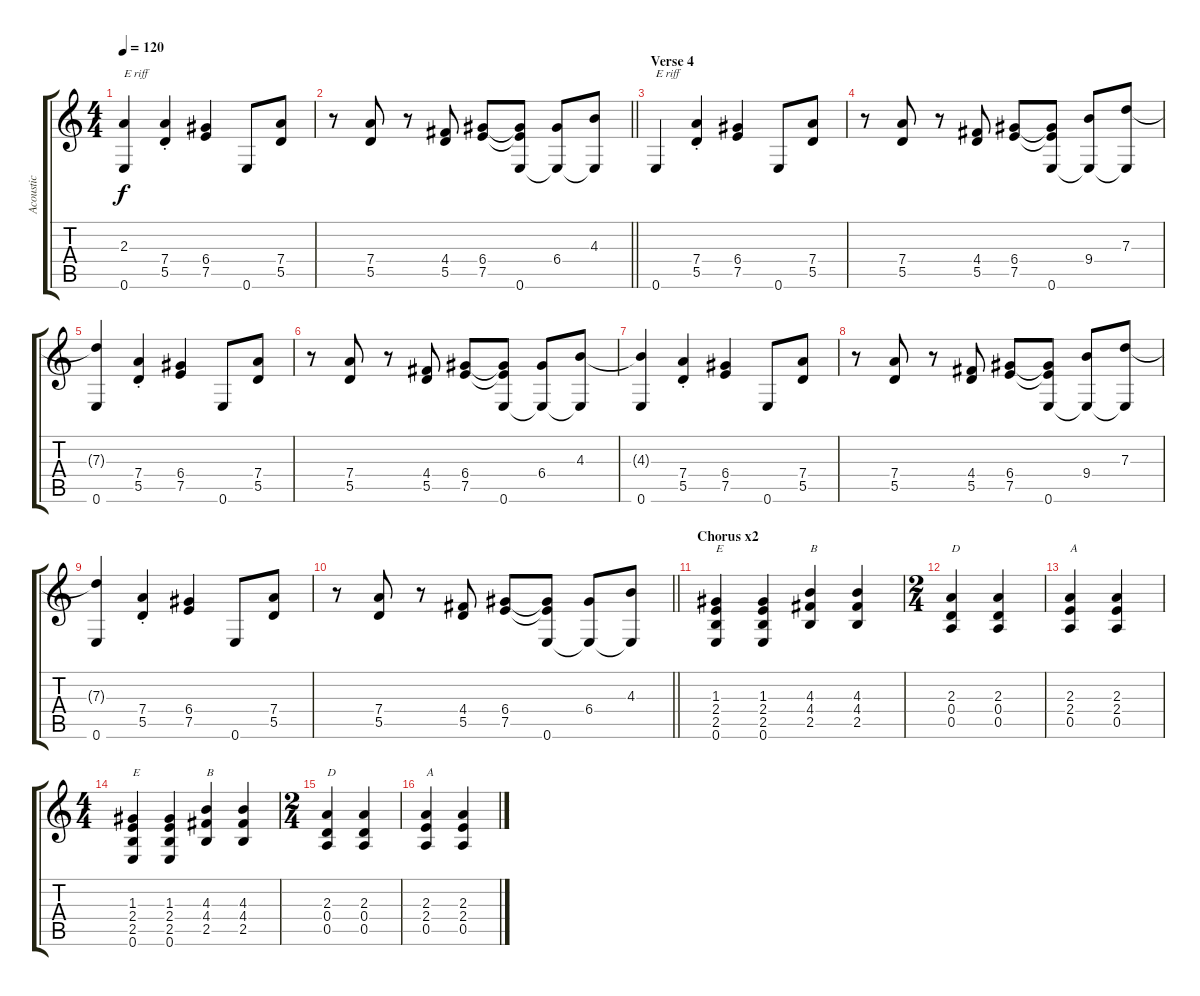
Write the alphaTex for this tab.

\track ("Acoustic" "Acoustic") {instrument acousticguitarsteel}
\staff {score tabs}
\tuning (E4 B3 G3 D3 A2 E2) {hide}
\ts (4 4)
\tempo 120
\clef g2
\ks c
(2.3{t} 0.6).4{txt "E riff" dy f} (7.4{st} 5.5{st}).4 (6.4 7.5).4 0.6.8 (7.4 5.5).8 |
\barLineRight lightlight
r.8 (7.4 5.5).8 r.8 (4.4 5.5).8 (6.4 7.5).8 (6.4{t} 7.5{t} 0.6).8 (6.4 0.6{t}).8 (4.3 0.6{t}).8 |
\section ("" "Verse 4")
0.6.4{txt "E riff"} (7.4{st} 5.5{st}).4 (6.4 7.5).4 0.6.8 (7.4 5.5).8 |
r.8 (7.4 5.5).8 r.8 (4.4 5.5).8 (6.4 7.5).8 (6.4{t} 7.5{t} 0.6).8 (9.4 0.6{t}).8 (7.3 0.6{t}).8 |
(7.3{t} 0.6).4 (7.4{st} 5.5{st}).4 (6.4 7.5).4 0.6.8 (7.4 5.5).8 |
r.8 (7.4 5.5).8 r.8 (4.4 5.5).8 (6.4 7.5).8 (6.4{t} 7.5{t} 0.6).8 (6.4 0.6{t}).8 (4.3 0.6{t}).8 |
(4.3{t} 0.6).4 (7.4{st} 5.5{st}).4 (6.4 7.5).4 0.6.8 (7.4 5.5).8 |
r.8 (7.4 5.5).8 r.8 (4.4 5.5).8 (6.4 7.5).8 (6.4{t} 7.5{t} 0.6).8 (9.4 0.6{t}).8 (7.3 0.6{t}).8 |
(7.3{t} 0.6).4 (7.4{st} 5.5{st}).4 (6.4 7.5).4 0.6.8 (7.4 5.5).8 |
\barLineRight lightlight
r.8 (7.4 5.5).8 r.8 (4.4 5.5).8 (6.4 7.5).8 (6.4{t} 7.5{t} 0.6).8 (6.4 0.6{t}).8 (4.3 0.6{t}).8 |
\section ("" "Chorus x2")
(1.3 2.4 2.5 0.6).4{txt "E"} (1.3 2.4 2.5 0.6).4 (4.3 4.4 2.5).4{txt "B"} (4.3 4.4 2.5).4 |
\ts (2 4)
(2.3 0.4 0.5).4{txt "D"} (2.3 0.4 0.5).4 |
(2.3 2.4 0.5).4{txt "A"} (2.3 2.4 0.5).4 |
\ts (4 4)
(1.3 2.4 2.5 0.6).4{txt "E"} (1.3 2.4 2.5 0.6).4 (4.3 4.4 2.5).4{txt "B"} (4.3 4.4 2.5).4 |
\ts (2 4)
(2.3 0.4 0.5).4{txt "D"} (2.3 0.4 0.5).4 |
(2.3 2.4 0.5).4{txt "A"} (2.3 2.4 0.5).4
